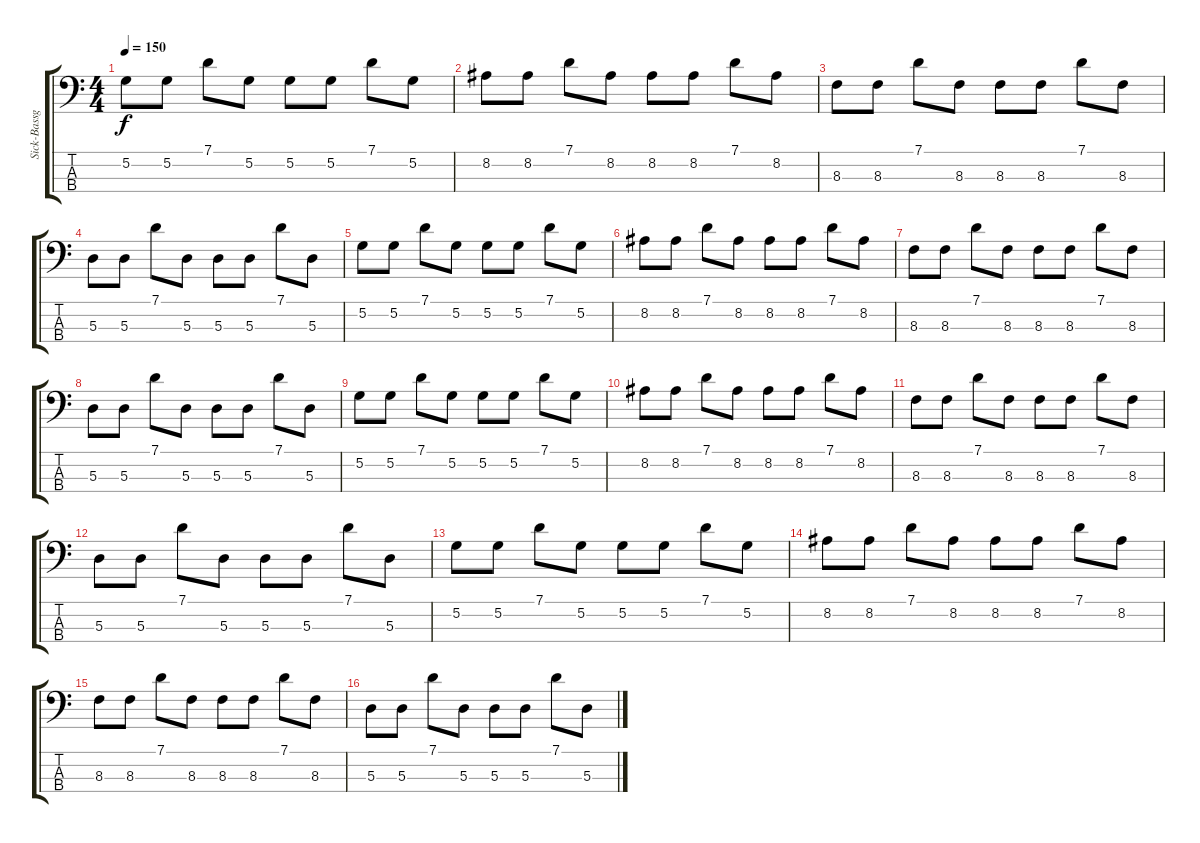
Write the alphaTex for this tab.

\track ("Sick-Bassguitar" "Sick-Bassg") {instrument slapbass1}
\staff {score tabs}
\tuning (G2 D2 A1 D1) {hide}
\ts (4 4)
\tempo 150
\clef f4
\ks c
5.2.8{dy f instrument slapbass1} 5.2.8 7.1.8 5.2.8 5.2.8 5.2.8 7.1.8 5.2.8 |
8.2.8 8.2.8 7.1.8 8.2.8 8.2.8 8.2.8 7.1.8 8.2.8 |
8.3.8 8.3.8 7.1.8 8.3.8 8.3.8 8.3.8 7.1.8 8.3.8 |
5.3.8 5.3.8 7.1.8 5.3.8 5.3.8 5.3.8 7.1.8 5.3.8 |
5.2.8 5.2.8 7.1.8 5.2.8 5.2.8 5.2.8 7.1.8 5.2.8 |
8.2.8 8.2.8 7.1.8 8.2.8 8.2.8 8.2.8 7.1.8 8.2.8 |
8.3.8 8.3.8 7.1.8 8.3.8 8.3.8 8.3.8 7.1.8 8.3.8 |
5.3.8 5.3.8 7.1.8 5.3.8 5.3.8 5.3.8 7.1.8 5.3.8 |
5.2.8 5.2.8 7.1.8 5.2.8 5.2.8 5.2.8 7.1.8 5.2.8 |
8.2.8 8.2.8 7.1.8 8.2.8 8.2.8 8.2.8 7.1.8 8.2.8 |
8.3.8 8.3.8 7.1.8 8.3.8 8.3.8 8.3.8 7.1.8 8.3.8 |
5.3.8 5.3.8 7.1.8 5.3.8 5.3.8 5.3.8 7.1.8 5.3.8 |
5.2.8 5.2.8 7.1.8 5.2.8 5.2.8 5.2.8 7.1.8 5.2.8 |
8.2.8 8.2.8 7.1.8 8.2.8 8.2.8 8.2.8 7.1.8 8.2.8 |
8.3.8 8.3.8 7.1.8 8.3.8 8.3.8 8.3.8 7.1.8 8.3.8 |
5.3.8 5.3.8 7.1.8 5.3.8 5.3.8 5.3.8 7.1.8 5.3.8
